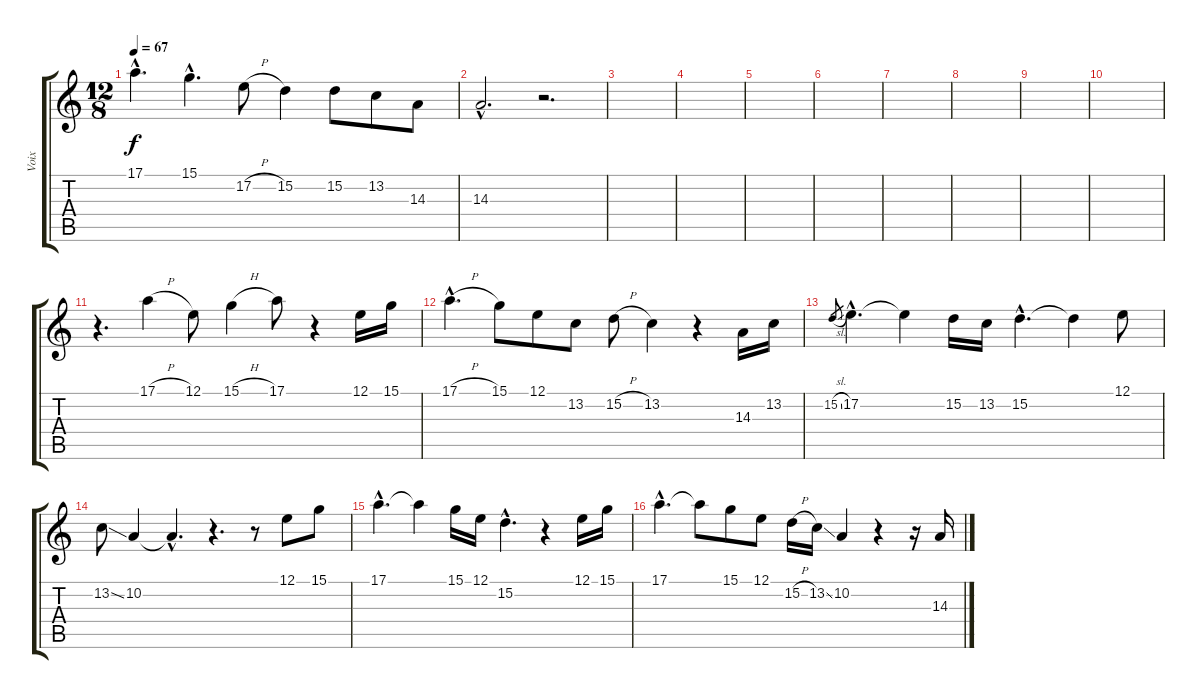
\track ("Voix" "Voix") {instrument accordion}
\staff {score tabs}
\tuning (E4 B3 G3 D3 A2 E2) {hide}
\ts (12 8)
\tempo 67
\clef g2
\ks c
17.1{hac}.4{d dy f} 15.1{hac}.4{d} 17.2{h}.8 15.2.4 15.2.8 13.2.8 14.3.8 |
14.3{hac}.2{d} r.2{d} |
|
|
|
|
|
|
|
|
r.4{d} 17.1{h}.4 12.1.8 15.1{h}.4 17.1.8 r.4 12.1.16 15.1.16 |
17.1{h hac}.4{d} 15.1.8 12.1.8 13.2.8 15.2{h}.8 13.2.4 r.4 14.3.16 13.2.16 |
15.2{sl}.8{gr} 17.2{hac}.4{d} 17.2{t}.4 15.2.16 13.2.16 15.2{hac}.4{d} 15.2{t}.4 12.1.8 |
13.2{ss}.8 10.2.4 10.2{hac t}.4{d} r.4{d} r.8 12.1.8 15.1.8 |
17.1{hac}.4{d} 17.1{t}.4 15.1.16 12.1.16 15.2{hac}.4{d} r.4 12.1.16 15.1.16 |
17.1{hac}.4{d} 17.1{t}.8 15.1.8 12.1.8 15.2{h}.16 13.2{ss}.16 10.2.4 r.4 r.16 14.3.16
